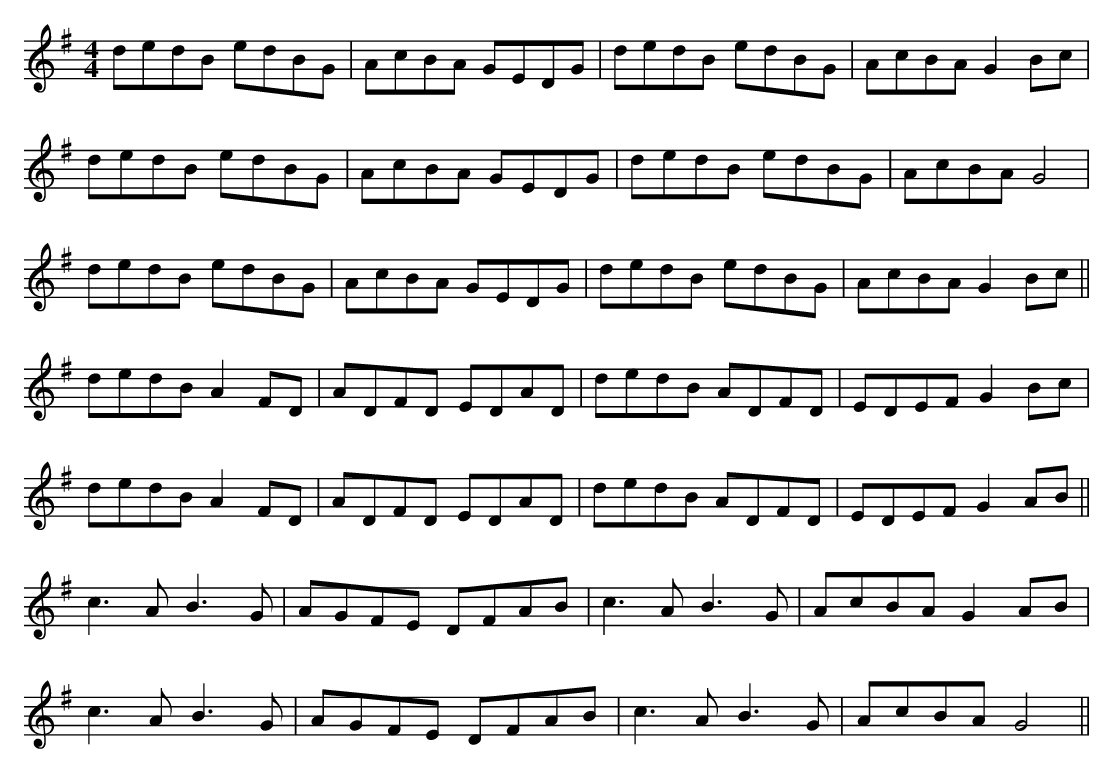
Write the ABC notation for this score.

X:1
M:4/4
K:G
dedB edBG|AcBA GEDG|dedB edBG|AcBA G2Bc|
dedB edBG|AcBA GEDG|dedB edBG|AcBA G4|
dedB edBG|AcBA GEDG|dedB edBG|AcBA G2Bc||
dedB A2FD|ADFD EDAD|dedB ADFD|EDEF G2Bc|
dedB A2FD|ADFD EDAD|dedB ADFD|EDEF G2AB||
c3A B3G|AGFE DFAB|c3A B3G|AcBA G2AB|
c3A B3G|AGFE DFAB|c3A B3G|AcBA G4||
